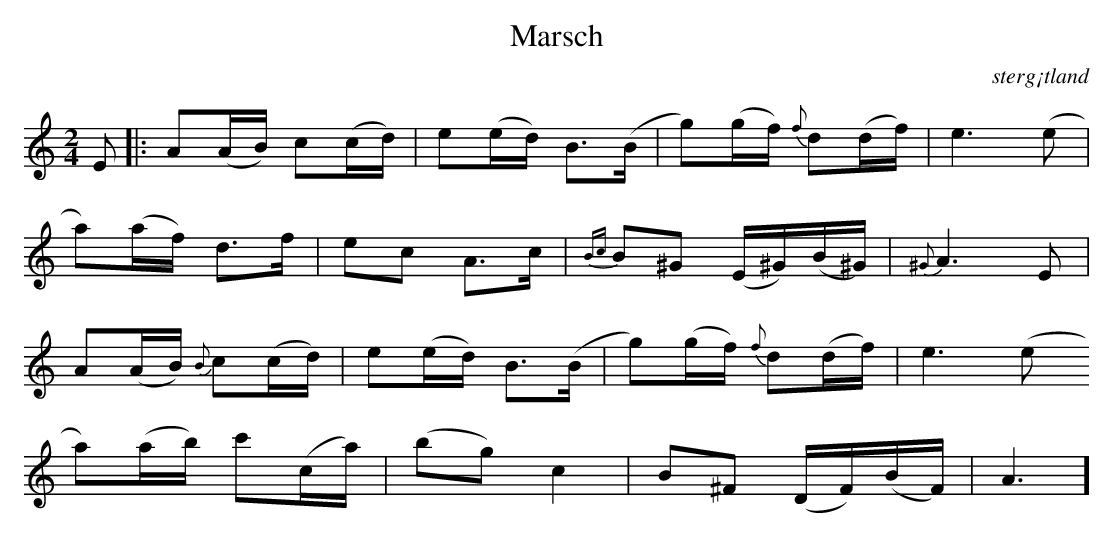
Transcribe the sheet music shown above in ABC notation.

X:1
T:Marsch
O: sterg¡tland
M: 2/4
L: 1/16
K: Am
E2 |: A2(AB) c2(cd) | e2(ed) B3(B | g2)(gf){f} d2(df) | e6 (e2 |
a2)(af) d3f | e2c2 A3c |{Bc} B2^G2 (E^G)(B^G)|{^G} A6 E2 |
A2(AB){B} c2(cd) | e2(ed) B3(B | g2)(gf){f} d2(df) | e6 (e2
a2)(ab) c'2(ca) | (b2g2) c4 | B2^F2 (DF)(BF)| A6]
